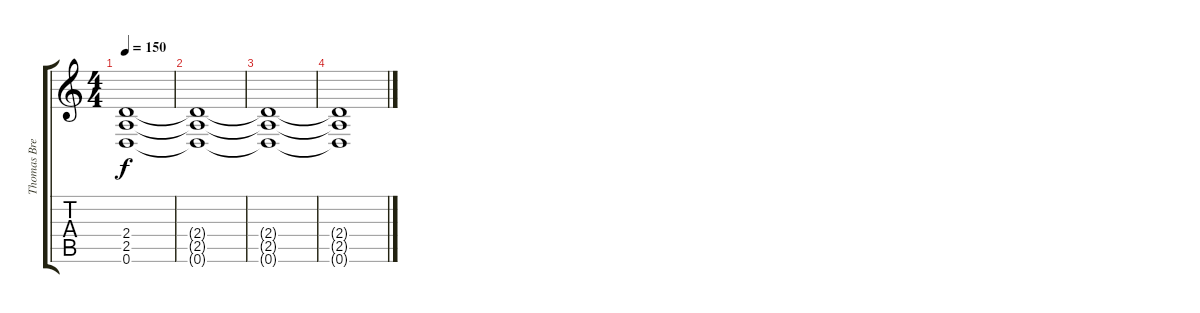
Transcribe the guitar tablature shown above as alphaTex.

\track ("Thomas Bredahl Rythm" "Thomas Bre") {instrument distortionguitar}
\staff {score tabs}
\tuning (D4 A3 F3 C3 G2 D2) {hide}
\ts (4 4)
\tempo 150
\clef g2
\ks c
(2.4 2.5 0.6).1{dy f volume 0} |
(2.4{t} 2.5{t} 0.6{t}).1 |
(2.4{t} 2.5{t} 0.6{t}).1 |
(2.4{t} 2.5{t} 0.6{t}).1
